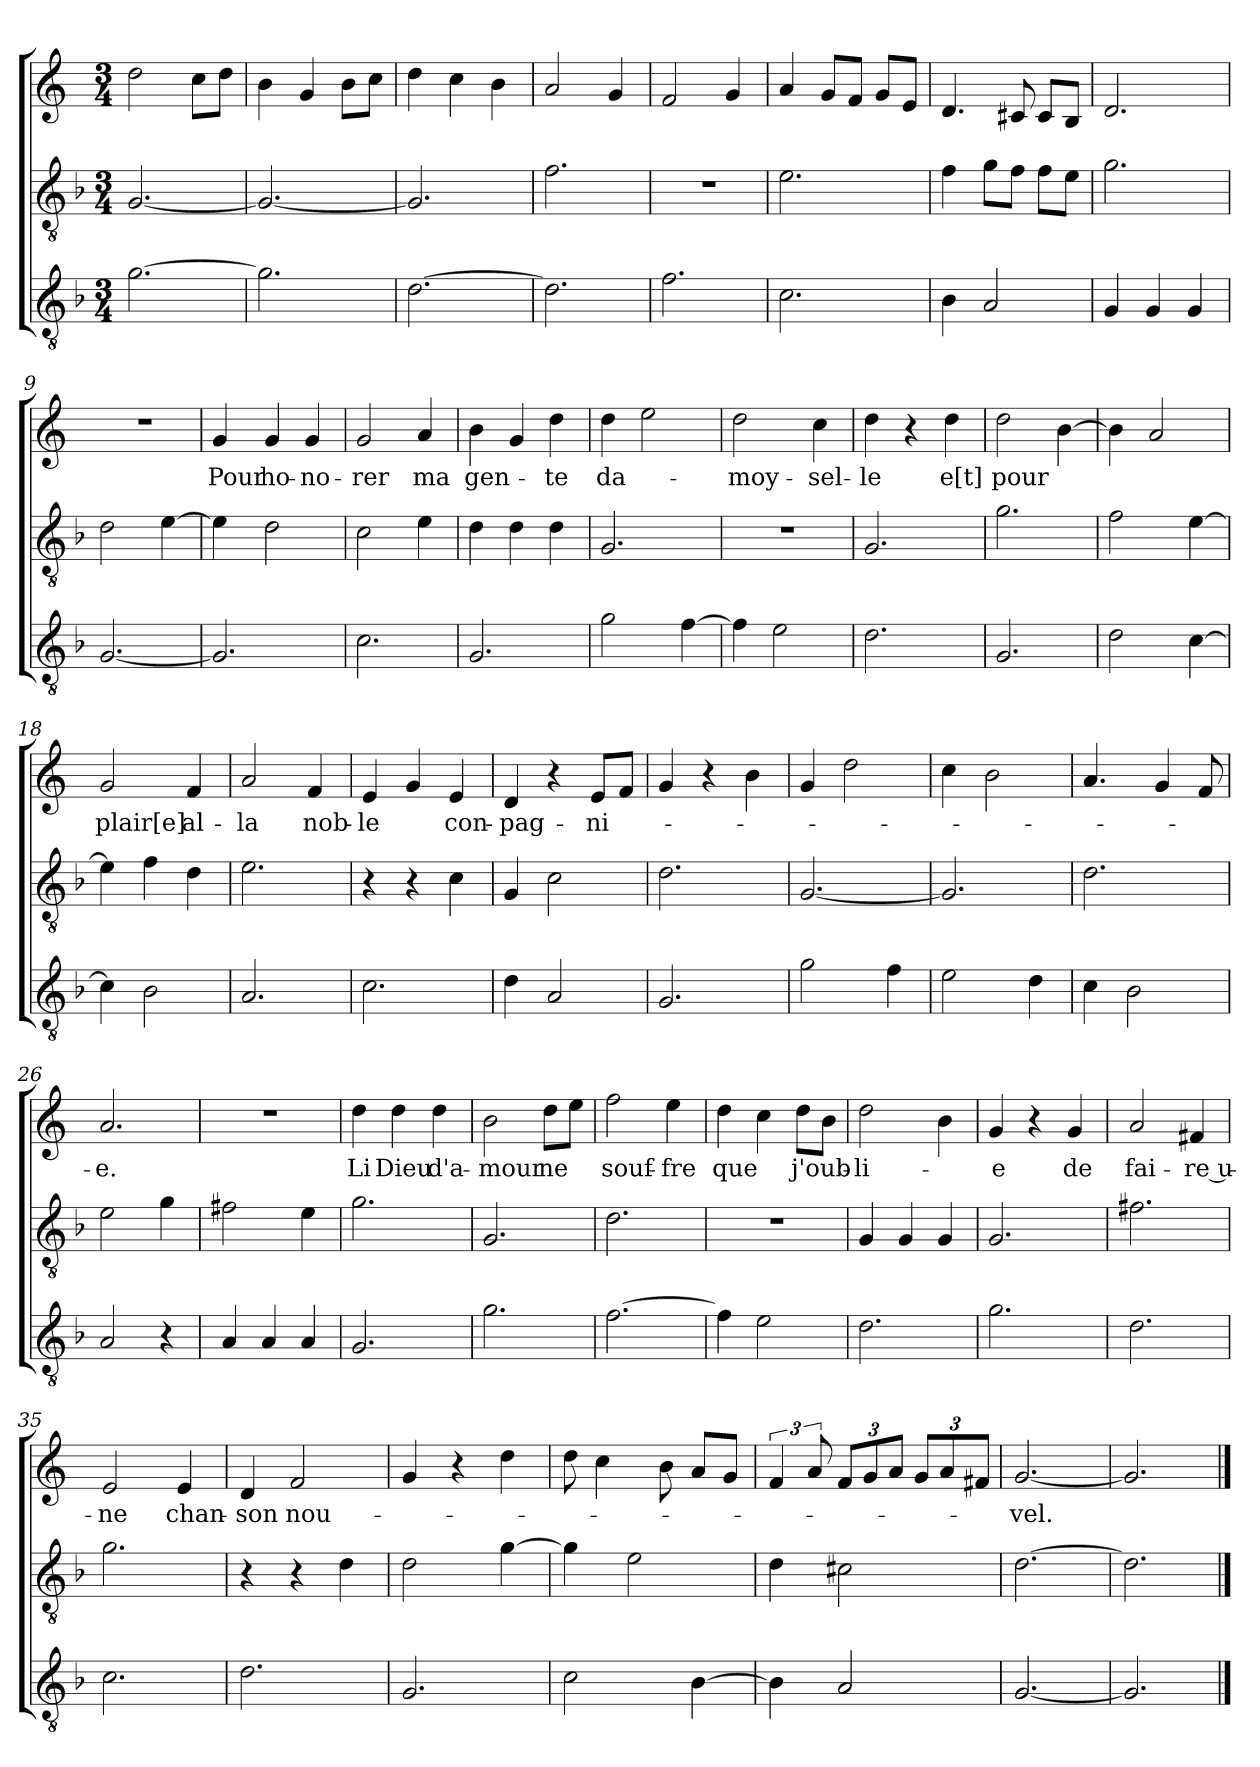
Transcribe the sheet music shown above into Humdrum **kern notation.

**kern	**kern	**kern	**text
*part3	*part2	*part1	*part1
*staff3	*staff2	*staff1	*staff1
*clefGv2	*clefGv2	*clefG2	*
*k[b-]	*k[b-]	*k[]	*
*F:	*F:	*C:	*
*M3/4	*M3/4	*M3/4	*
=1	=1	=1	=1
[2.g\	[2.G/	2dd\	.
.	.	8cc\L	.
.	.	8dd\J	.
=2	=2	=2	=2
2.g\]	2.G/_	4b\	.
.	.	4g/	.
.	.	8b\L	.
.	.	8cc\J	.
=3	=3	=3	=3
[2.d\	2.G/]	4dd\	.
.	.	4cc\	.
.	.	4b\	.
=4	=4	=4	=4
2.d\]	2.f\	2a/	.
.	.	4g/	.
=5	=5	=5	=5
2.f\	2.r	2f/	.
.	.	4g/	.
=6	=6	=6	=6
2.c\	2.e\	4a/	.
.	.	8g/L	.
.	.	8f/J	.
.	.	8g/L	.
.	.	8e/J	.
=7	=7	=7	=7
4B-\	4f\	4.d/	.
2A/	8g\L	.	.
.	8f\J	8c#i/	.
.	8f\L	8c#/L	.
.	8e\J	8B/J	.
=8	=8	=8	=8
4G/	2.g\	2.d/	.
4G/	.	.	.
4G/	.	.	.
=9	=9	=9	=9
[2.G/	2d\	2.r	.
.	[4e\	.	.
=10	=10	=10	=10
!	!	!	!LO:LY:b
2.G/]	4e\]	4g/	Pour
!	!	!	!LO:LY:b
.	2d\	4g/	ho-
!	!	!	!LO:LY:b
.	.	4g/	-no-
=11	=11	=11	=11
!	!	!	!LO:LY:b
2.c\	2c\	2g/	-rer
!	!	!	!LO:LY:b
.	4e\	4a/	ma
!!LO:LB:g=z
=12	=12	=12	=12
!	!	!	!LO:LY:b
2.G/	4d\	4b\	gen-
.	4d\	4g/	.
!	!	!	!LO:LY:b
.	4d\	4dd\	-te
=13	=13	=13	=13
!	!	!	!LO:LY:b
2g\	2.G/	4dd\	da-
.	.	2ee\	.
[4f\	.	.	.
=14	=14	=14	=14
!	!	!	!LO:LY:b
4f\]	2.r	2dd\	-moy-
2e\	.	.	.
!	!	!	!LO:LY:b
.	.	4cc\	-sel-
=15	=15	=15	=15
!	!	!	!LO:LY:b
2.d\	2.G/	4dd\	-le
.	.	4r	.
!	!	!	!LO:LY:b
.	.	4dd\	e[t]
=16	=16	=16	=16
!	!	!	!LO:LY:b
2.G/	2.g\	2dd\	pour
.	.	[4b\	.
=17	=17	=17	=17
2d\	2f\	4b\]	.
.	.	2a/	.
[4c\	[4e\	.	.
=18	=18	=18	=18
!	!	!	!LO:LY:b
4c\]	4e\]	2g/	plair[e]
2B-\	4f\	.	.
!	!	!	!LO:LY:b
.	4d\	4f/	al-
=19	=19	=19	=19
!	!	!	!LO:LY:b
2.A/	2.e\	2a/	-la
!	!	!	!LO:LY:b
.	.	4f/	nob-
=20	=20	=20	=20
!	!	!	!LO:LY:b
2.c\	4r	4e/	-le
.	4r	4g/	.
!	!	!	!LO:LY:b
.	4c\	4e/	con-
=21	=21	=21	=21
!	!	!	!LO:LY:b
4d\	4G/	4d/	-pag-
2A/	2c\	4r	.
!	!	!	!LO:LY:b
.	.	8e/L	-ni-
.	.	8f/J	.
=22	=22	=22	=22
2.G/	2.d\	4g/	.
.	.	4r	.
.	.	4b\	.
=23	=23	=23	=23
2g\	[2.G/	4g/	.
.	.	2dd\	.
4f\	.	.	.
!!LO:LB:g=z
=24	=24	=24	=24
2e\	2.G/]	4cc\	.
.	.	2b\	.
4d\	.	.	.
=25	=25	=25	=25
4c\	2.d\	4.a/	.
2B-\	.	.	.
.	.	4g/	.
.	.	8f/	.
=26	=26	=26	=26
!	!	!	!LO:LY:b
2A/	2e\	2.a/	-e.
4r	4g\	.	.
=27	=27	=27	=27
4A/	2f#X\	2.r	.
4A/	.	.	.
4A/	4e\	.	.
=28	=28	=28	=28
!	!	!	!LO:LY:b
2.G/	2.g\	4dd\	Li
!	!	!	!LO:LY:b
.	.	4dd\	Dieu
!	!	!	!LO:LY:b
.	.	4dd\	d'a-
=29	=29	=29	=29
!	!	!	!LO:LY:b
2.g\	2.G/	2b\	-mour
!	!	!	!LO:LY:b
.	.	8dd\L	ne
.	.	8ee\J	.
=30	=30	=30	=30
!	!	!	!LO:LY:b
[2.f\	2.d\	2ff\	souf-
!	!	!	!LO:LY:b
.	.	4ee\	-fre
=31	=31	=31	=31
!	!	!	!LO:LY:b
4f\]	2.r	4dd\	que
2e\	.	4cc\	.
!	!	!	!LO:LY:b
.	.	8dd\L	j'oub-
.	.	8b\J	.
=32	=32	=32	=32
!	!	!	!LO:LY:b
2.d\	4G/	2dd\	-li-
.	4G/	.	.
.	4G/	4b\	.
=33	=33	=33	=33
!	!	!	!LO:LY:b
2.g\	2.G/	4g/	-e
.	.	4r	.
!	!	!	!LO:LY:b
.	.	4g/	de
=34	=34	=34	=34
!	!	!	!LO:LY:b
2.d\	2.f#X\	2a/	fai-
!	!	!	!LO:LY:b
.	.	4f#X/	-re u-
=35	=35	=35	=35
!	!	!	!LO:LY:b
2.c\	2.g\	2e/	-ne
!	!	!	!LO:LY:b
.	.	4e/	chan-
!!LO:PB:g=z
=36	=36	=36	=36
!	!	!	!LO:LY:b
2.d\	4r	4d/	-son
!	!	!	!LO:LY:b
.	4r	2f/	nou-
.	4d\	.	.
=37	=37	=37	=37
2.G/	2d\	4g/	.
.	.	4r	.
.	[4g\	4dd\	.
=38	=38	=38	=38
2c\	4g\]	8dd\	.
.	.	4cc\	.
.	2e\	.	.
.	.	8b\	.
[4B-\	.	8a/L	.
.	.	8g/J	.
=39	=39	=39	=39
4B-\]	4d\	6f/	.
.	.	12a/	.
2A/	2c#i\	12f/L	.
.	.	12g/	.
.	.	12a/J	.
.	.	12g/L	.
.	.	12a/	.
.	.	12f#i/J	.
=40	=40	=40	=40
!	!	!	!LO:LY:b
[2.G/	[2.d\	[2.g/	-vel.
=41	=41	=41	=41
2.G/]	2.d\]	2.g/]	.
==	==	==	==
*-	*-	*-	*-
